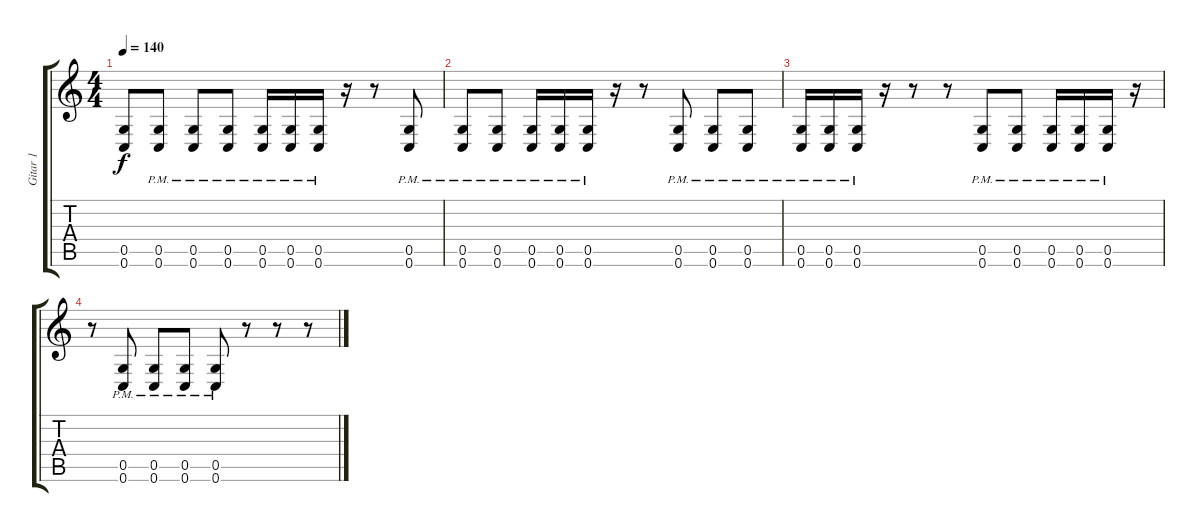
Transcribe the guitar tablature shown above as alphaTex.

\track ("Gitar 1" "Gitar 1") {instrument distortionguitar}
\staff {score tabs}
\tuning (D4 A3 F3 C3 G2 C2) {hide}
\ts (4 4)
\tempo 140
\clef g2
\ks c
(0.5{t} 0.6{t}).8{dy f} (0.5{pm} 0.6{pm}).8 (0.5{pm} 0.6{pm}).8 (0.5{pm} 0.6{pm}).8 (0.5{pm} 0.6{pm}).16 (0.5{pm} 0.6{pm}).16 (0.5{pm} 0.6{pm}).16 r.16 r.8 (0.5{pm} 0.6{pm}).8 |
(0.5{pm} 0.6{pm}).8 (0.5{pm} 0.6{pm}).8 (0.5{pm} 0.6{pm}).16 (0.5{pm} 0.6{pm}).16 (0.5{pm} 0.6{pm}).16 r.16 r.8 (0.5{pm} 0.6{pm}).8 (0.5{pm} 0.6{pm}).8 (0.5{pm} 0.6{pm}).8 |
(0.5{pm} 0.6{pm}).16 (0.5{pm} 0.6{pm}).16 (0.5{pm} 0.6{pm}).16 r.16 r.8 r.8 (0.5{pm} 0.6{pm}).8 (0.5{pm} 0.6{pm}).8 (0.5{pm} 0.6{pm}).16 (0.5{pm} 0.6{pm}).16 (0.5{pm} 0.6{pm}).16 r.16 |
r.8 (0.5{pm} 0.6{pm}).8 (0.5{pm} 0.6{pm}).8 (0.5{pm} 0.6{pm}).8 (0.5{pm} 0.6{pm}).8 r.8 r.8 r.8
